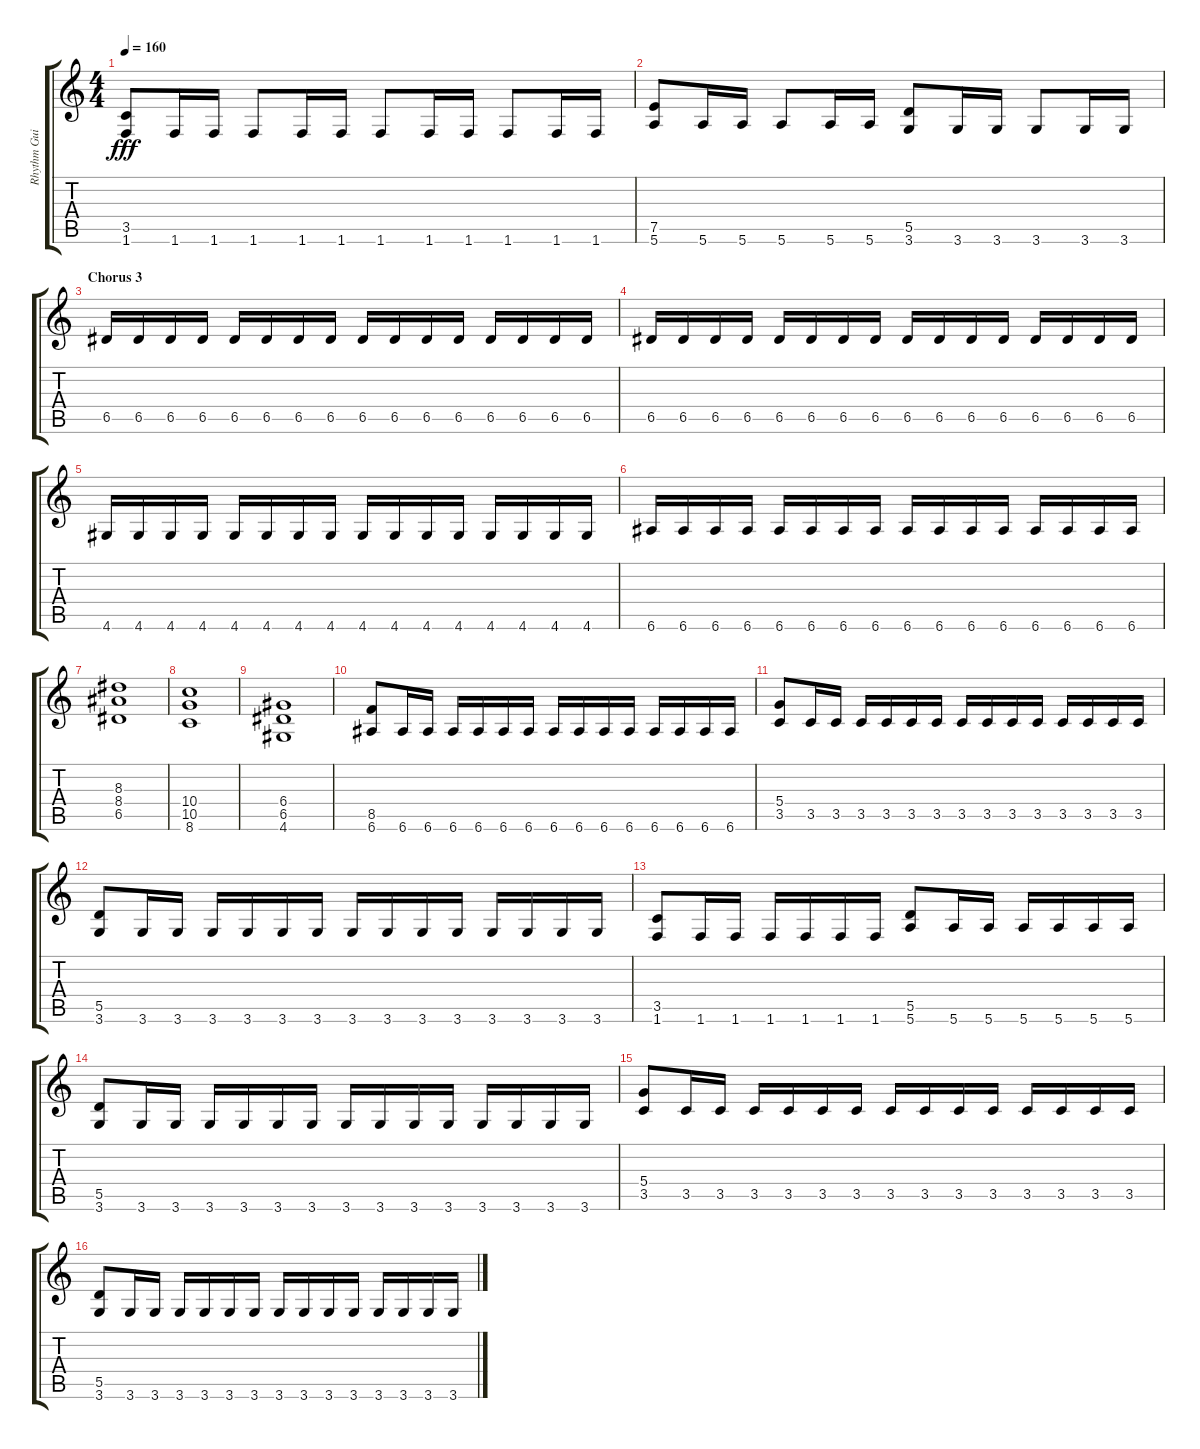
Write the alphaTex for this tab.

\track ("Rhythm Guitar" "Rhythm Gui") {instrument overdrivenguitar}
\staff {score tabs}
\tuning (E4 B3 G3 D3 A2 E2) {hide}
\ts (4 4)
\tempo 160
\clef g2
\ks c
(3.5 1.6).8{dy fff} 1.6.16 1.6.16 1.6.8 1.6.16 1.6.16 1.6.8 1.6.16 1.6.16 1.6.8 1.6.16 1.6.16 |
(7.5 5.6).8 5.6.16 5.6.16 5.6.8 5.6.16 5.6.16 (5.5 3.6).8 3.6.16 3.6.16 3.6.8 3.6.16 3.6.16 |
\section ("" "Chorus 3")
6.5.16 6.5.16 6.5.16 6.5.16 6.5.16 6.5.16 6.5.16 6.5.16 6.5.16 6.5.16 6.5.16 6.5.16 6.5.16 6.5.16 6.5.16 6.5.16 |
6.5.16 6.5.16 6.5.16 6.5.16 6.5.16 6.5.16 6.5.16 6.5.16 6.5.16 6.5.16 6.5.16 6.5.16 6.5.16 6.5.16 6.5.16 6.5.16 |
4.6.16 4.6.16 4.6.16 4.6.16 4.6.16 4.6.16 4.6.16 4.6.16 4.6.16 4.6.16 4.6.16 4.6.16 4.6.16 4.6.16 4.6.16 4.6.16 |
6.6.16 6.6.16 6.6.16 6.6.16 6.6.16 6.6.16 6.6.16 6.6.16 6.6.16 6.6.16 6.6.16 6.6.16 6.6.16 6.6.16 6.6.16 6.6.16 |
(8.3 8.4 6.5).1 |
(10.4 10.5 8.6).1 |
(6.4 6.5 4.6).1 |
(8.5 6.6).8 6.6.16 6.6.16 6.6.16 6.6.16 6.6.16 6.6.16 6.6.16 6.6.16 6.6.16 6.6.16 6.6.16 6.6.16 6.6.16 6.6.16 |
(5.4 3.5).8 3.5.16 3.5.16 3.5.16 3.5.16 3.5.16 3.5.16 3.5.16 3.5.16 3.5.16 3.5.16 3.5.16 3.5.16 3.5.16 3.5.16 |
(5.5 3.6).8 3.6.16 3.6.16 3.6.16 3.6.16 3.6.16 3.6.16 3.6.16 3.6.16 3.6.16 3.6.16 3.6.16 3.6.16 3.6.16 3.6.16 |
(3.5 1.6).8 1.6.16 1.6.16 1.6.16 1.6.16 1.6.16 1.6.16 (5.5 5.6).8 5.6.16 5.6.16 5.6.16 5.6.16 5.6.16 5.6.16 |
(5.5 3.6).8 3.6.16 3.6.16 3.6.16 3.6.16 3.6.16 3.6.16 3.6.16 3.6.16 3.6.16 3.6.16 3.6.16 3.6.16 3.6.16 3.6.16 |
(5.4 3.5).8 3.5.16 3.5.16 3.5.16 3.5.16 3.5.16 3.5.16 3.5.16 3.5.16 3.5.16 3.5.16 3.5.16 3.5.16 3.5.16 3.5.16 |
(5.5 3.6).8 3.6.16 3.6.16 3.6.16 3.6.16 3.6.16 3.6.16 3.6.16 3.6.16 3.6.16 3.6.16 3.6.16 3.6.16 3.6.16 3.6.16
